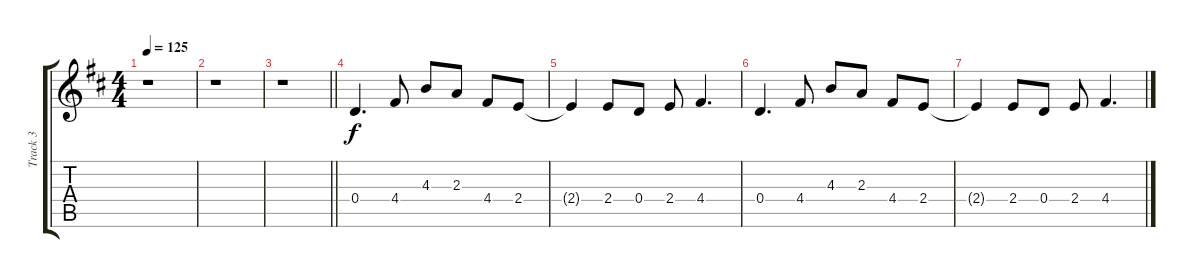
\track ("Track 3" "Track 3") {instrument electricguitarclean}
\staff {score tabs}
\tuning (E4 B3 G3 D3 A2 E2) {hide}
\ts (4 4)
\tempo 125
\clef g2
\ks d
r.1{dy f} |
r.1 |
\barLineRight lightlight
r.1 |
0.4.4{d} 4.4.8 4.3.8 2.3.8 4.4.8 2.4.8 |
2.4{t}.4 2.4.8 0.4.8 2.4.8 4.4.4{d} |
0.4.4{d} 4.4.8 4.3.8 2.3.8 4.4.8 2.4.8 |
2.4{t}.4 2.4.8 0.4.8 2.4.8 4.4.4{d}
